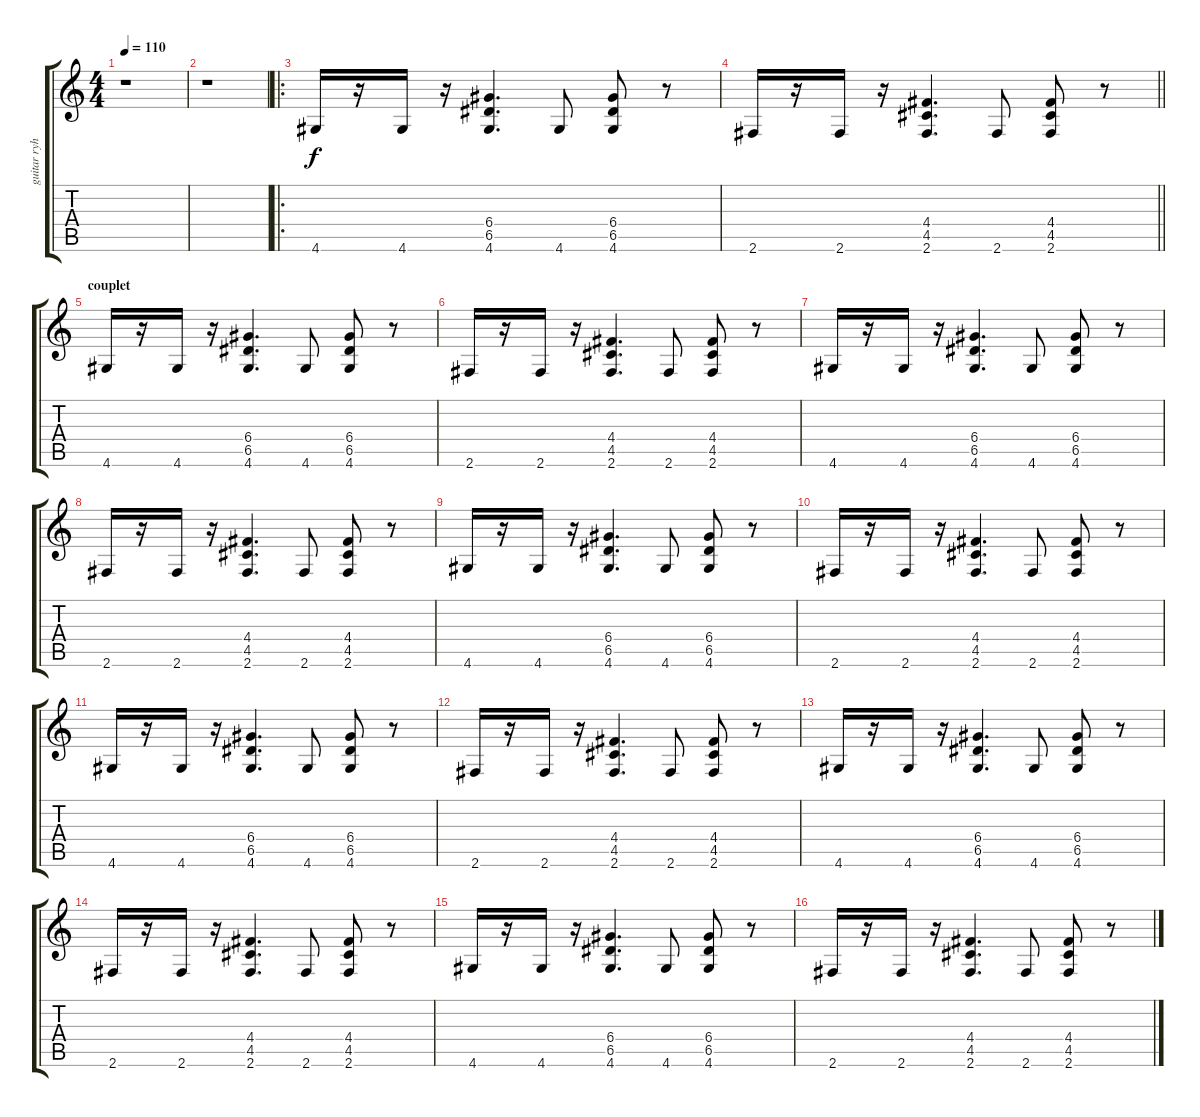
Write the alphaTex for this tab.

\track ("guitar ryhtmique" "guitar ryh") {instrument distortionguitar}
\staff {score tabs}
\tuning (E4 B3 G3 D3 A2 E2) {hide}
\ts (4 4)
\tempo 110
\clef g2
\ks c
r.1{dy f instrument distortionguitar} |
r.1 |
\ro
4.6.16 r.16 4.6.16 r.16 (6.4 6.5 4.6).4{d} 4.6.8 (6.4 6.5 4.6).8 r.8 |
\barLineRight lightlight
2.6.16 r.16 2.6.16 r.16 (4.4 4.5 2.6).4{d} 2.6.8 (4.4 4.5 2.6).8 r.8 |
\section ("" "couplet")
4.6.16 r.16 4.6.16 r.16 (6.4 6.5 4.6).4{d} 4.6.8 (6.4 6.5 4.6).8 r.8 |
2.6.16 r.16 2.6.16 r.16 (4.4 4.5 2.6).4{d} 2.6.8 (4.4 4.5 2.6).8 r.8 |
4.6.16 r.16 4.6.16 r.16 (6.4 6.5 4.6).4{d} 4.6.8 (6.4 6.5 4.6).8 r.8 |
2.6.16 r.16 2.6.16 r.16 (4.4 4.5 2.6).4{d} 2.6.8 (4.4 4.5 2.6).8 r.8 |
4.6.16 r.16 4.6.16 r.16 (6.4 6.5 4.6).4{d} 4.6.8 (6.4 6.5 4.6).8 r.8 |
2.6.16 r.16 2.6.16 r.16 (4.4 4.5 2.6).4{d} 2.6.8 (4.4 4.5 2.6).8 r.8 |
4.6.16 r.16 4.6.16 r.16 (6.4 6.5 4.6).4{d} 4.6.8 (6.4 6.5 4.6).8 r.8 |
2.6.16 r.16 2.6.16 r.16 (4.4 4.5 2.6).4{d} 2.6.8 (4.4 4.5 2.6).8 r.8 |
4.6.16 r.16 4.6.16 r.16 (6.4 6.5 4.6).4{d} 4.6.8 (6.4 6.5 4.6).8 r.8 |
2.6.16 r.16 2.6.16 r.16 (4.4 4.5 2.6).4{d} 2.6.8 (4.4 4.5 2.6).8 r.8 |
4.6.16 r.16 4.6.16 r.16 (6.4 6.5 4.6).4{d} 4.6.8 (6.4 6.5 4.6).8 r.8 |
2.6.16 r.16 2.6.16 r.16 (4.4 4.5 2.6).4{d} 2.6.8 (4.4 4.5 2.6).8 r.8
